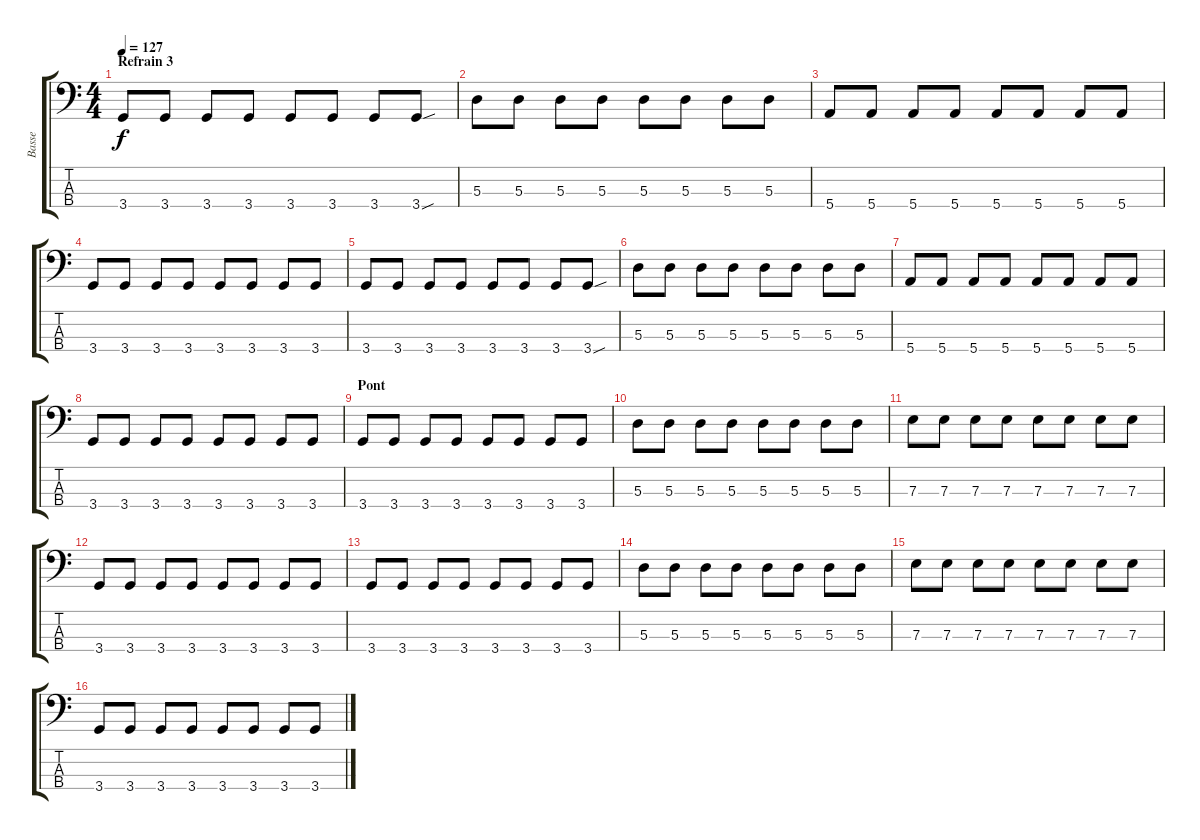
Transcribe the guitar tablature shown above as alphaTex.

\track ("Basse" "Basse") {instrument electricbassfinger}
\staff {score tabs}
\tuning (G2 D2 A1 E1) {hide}
\ts (4 4)
\section ("" "Refrain 3")
\tempo 127
\clef f4
\ks c
3.4.8{dy f} 3.4.8 3.4.8 3.4.8 3.4.8 3.4.8 3.4.8 3.4{sou}.8 |
5.3.8 5.3.8 5.3.8 5.3.8 5.3.8 5.3.8 5.3.8 5.3.8 |
5.4.8 5.4.8 5.4.8 5.4.8 5.4.8 5.4.8 5.4.8 5.4.8 |
3.4.8 3.4.8 3.4.8 3.4.8 3.4.8 3.4.8 3.4.8 3.4.8 |
3.4.8 3.4.8 3.4.8 3.4.8 3.4.8 3.4.8 3.4.8 3.4{sou}.8 |
5.3.8 5.3.8 5.3.8 5.3.8 5.3.8 5.3.8 5.3.8 5.3.8 |
5.4.8 5.4.8 5.4.8 5.4.8 5.4.8 5.4.8 5.4.8 5.4.8 |
3.4.8 3.4.8 3.4.8 3.4.8 3.4.8 3.4.8 3.4.8 3.4.8 |
\section ("" "Pont")
3.4.8 3.4.8 3.4.8 3.4.8 3.4.8 3.4.8 3.4.8 3.4.8 |
5.3.8 5.3.8 5.3.8 5.3.8 5.3.8 5.3.8 5.3.8 5.3.8 |
7.3.8 7.3.8 7.3.8 7.3.8 7.3.8 7.3.8 7.3.8 7.3.8 |
3.4.8 3.4.8 3.4.8 3.4.8 3.4.8 3.4.8 3.4.8 3.4.8 |
3.4.8 3.4.8 3.4.8 3.4.8 3.4.8 3.4.8 3.4.8 3.4.8 |
5.3.8 5.3.8 5.3.8 5.3.8 5.3.8 5.3.8 5.3.8 5.3.8 |
7.3.8 7.3.8 7.3.8 7.3.8 7.3.8 7.3.8 7.3.8 7.3.8 |
3.4.8 3.4.8 3.4.8 3.4.8 3.4.8 3.4.8 3.4.8 3.4.8
